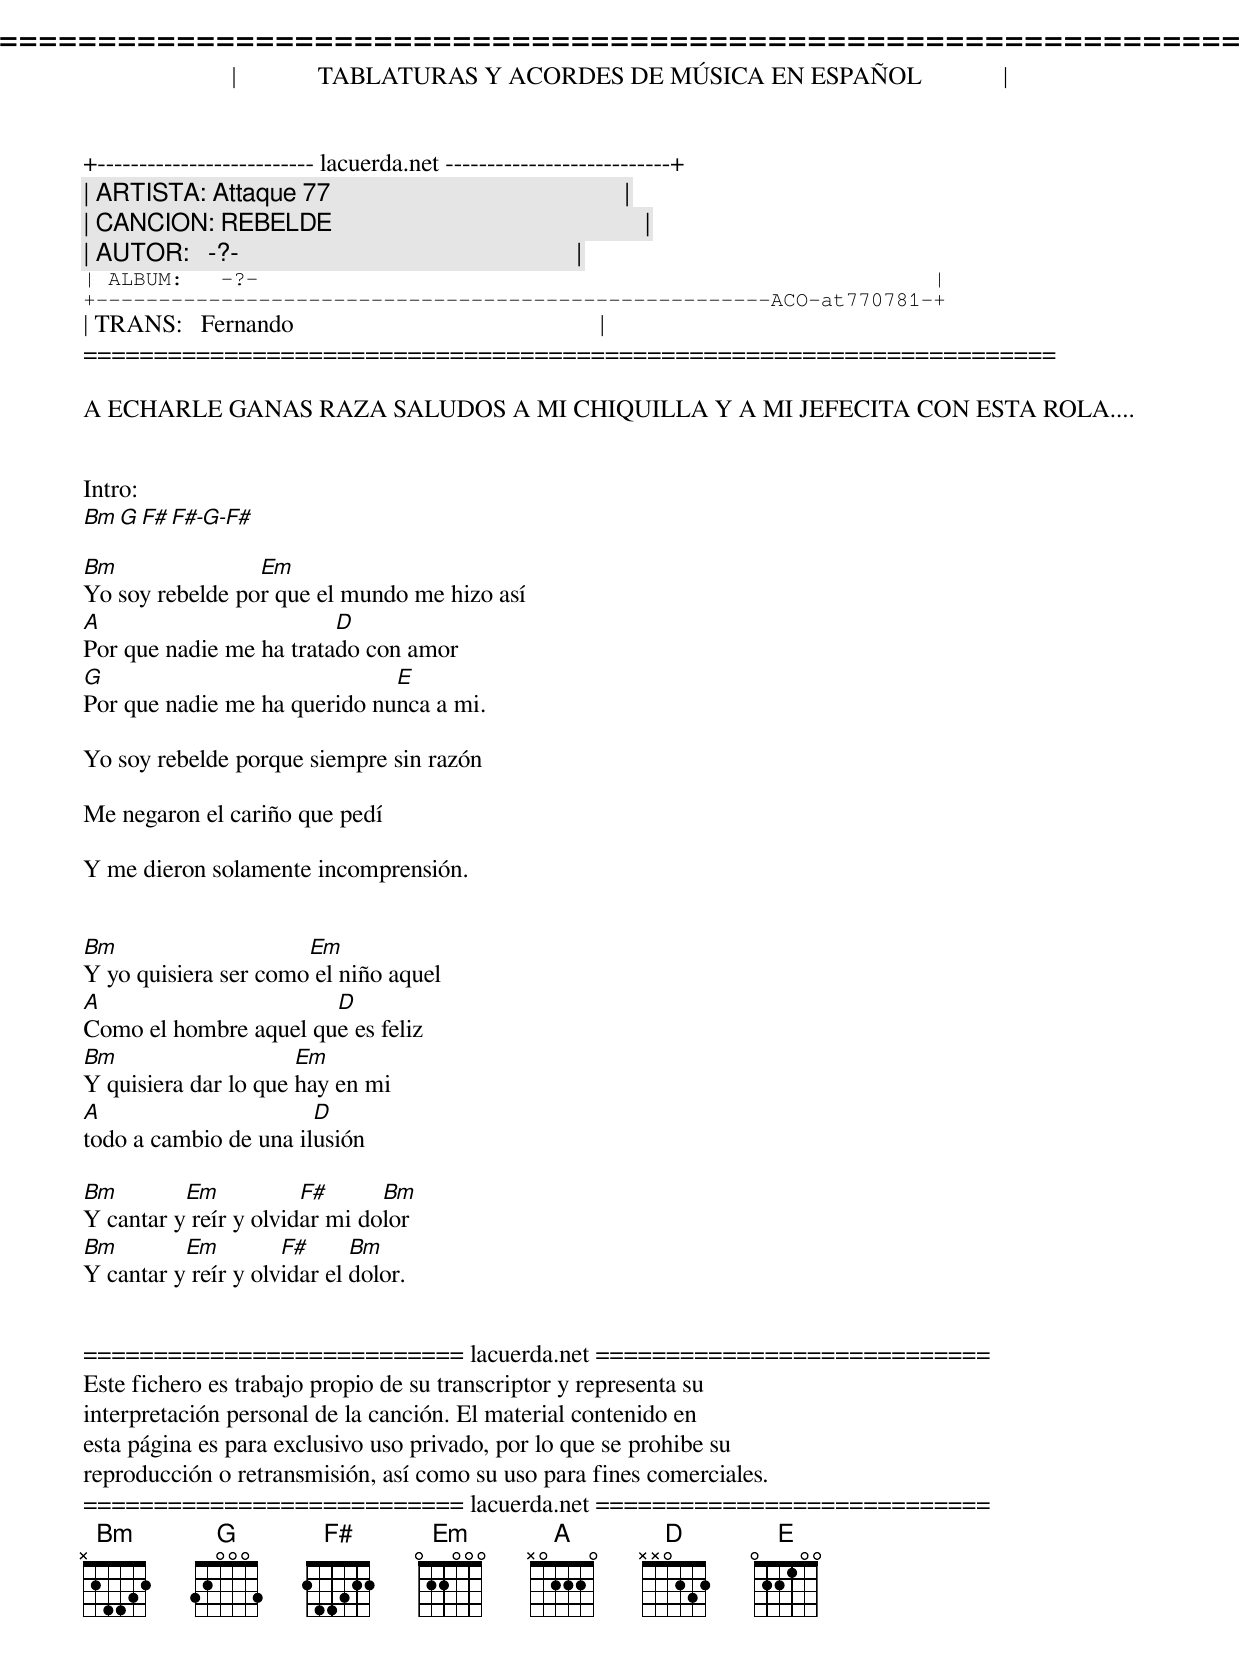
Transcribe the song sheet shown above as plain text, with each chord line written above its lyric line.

=====================================================================
|             TABLATURAS Y ACORDES DE MÚSICA EN ESPAÑOL             |
+-------------------------- lacuerda.net ---------------------------+
| ARTISTA: Attaque 77                                               |
| CANCION: REBELDE                                                  |
| AUTOR:   -?-                                                      |
| ALBUM:   -?-                                                      |
+------------------------------------------------------ACO-at770781-+
| TRANS:   Fernando                                                 |
=====================================================================

A ECHARLE GANAS RAZA SALUDOS A MI CHIQUILLA Y A MI JEFECITA CON ESTA ROLA....


Intro:
Bm   G  F#  F#-G-F#

Bm               Em
Yo soy rebelde por que el mundo me hizo así
A                        D
Por que nadie me ha tratado con amor
G                             E
Por que nadie me ha querido nunca a mi.

Yo soy rebelde porque siempre sin razón

Me negaron el cariño que pedí

Y me dieron solamente incomprensión.


Bm                    Em
Y yo quisiera ser como el niño aquel
A                      D
Como el hombre aquel que es feliz
Bm                    Em
Y quisiera dar lo que hay en mi
A                      D
todo a cambio de una ilusión

Bm        Em           F#      Bm
Y cantar y reír y olvidar mi dolor
Bm        Em         F#      Bm
Y cantar y reír y olvidar el dolor.


=========================== lacuerda.net ============================
Este fichero es trabajo propio de su transcriptor y representa su
interpretación personal de la canción. El material contenido en
esta página es para exclusivo uso privado, por lo que se prohibe su
reproducción o retransmisión, así como su uso para fines comerciales.
=========================== lacuerda.net ============================
